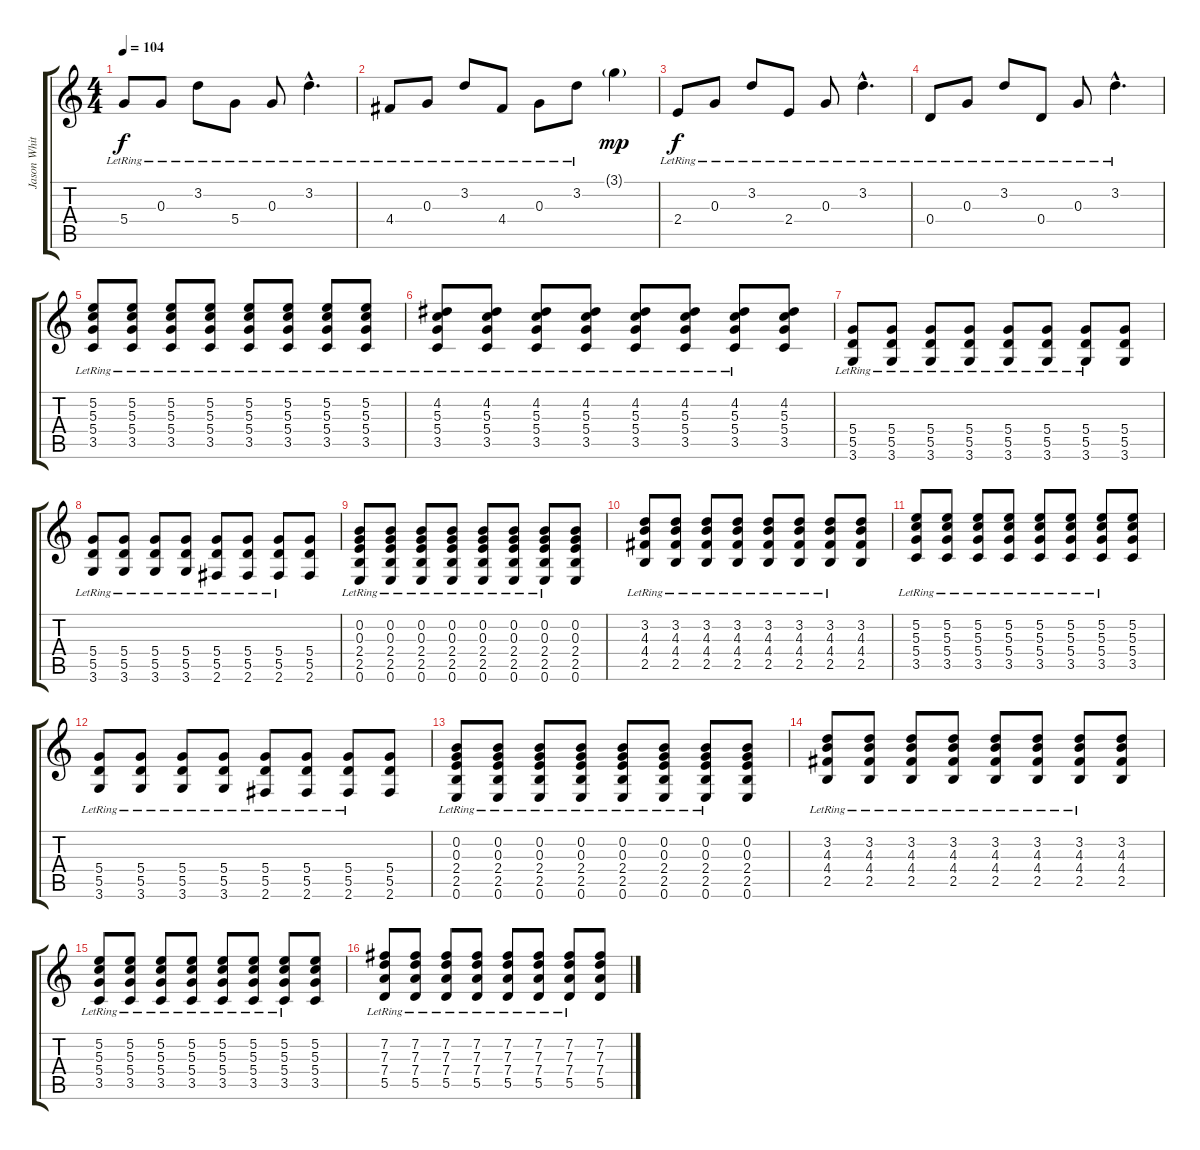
\track ("Jason White Gtr 1" "Jason Whit") {instrument distortionguitar}
\staff {score tabs}
\tuning (E4 B3 G3 D3 A2 E2) {hide}
\ts (4 4)
\tempo 104
\clef g2
\ks c
5.4{lr}.8{dy f instrument distortionguitar} 0.3{lr}.8 3.2{lr}.8 5.4{lr}.8 0.3{lr}.8 3.2{hac lr}.4{d} |
4.4{lr}.8{instrument distortionguitar} 0.3{lr}.8 3.2{lr}.8 4.4{lr}.8 0.3{lr}.8 3.2{lr}.8 3.1{g}.4{dy mp} |
2.4{lr}.8{dy f instrument distortionguitar} 0.3{lr}.8 3.2{lr}.8 2.4{lr}.8 0.3{lr}.8 3.2{hac lr}.4{d} |
0.4{lr}.8{instrument distortionguitar} 0.3{lr}.8 3.2{lr}.8 0.4{lr}.8 0.3{lr}.8 3.2{hac lr}.4{d} |
(5.2{lr} 5.3{lr} 5.4{lr} 3.5{lr}).8{instrument distortionguitar} (5.2{lr} 5.3{lr} 5.4{lr} 3.5{lr}).8 (5.2{lr} 5.3{lr} 5.4{lr} 3.5{lr}).8 (5.2{lr} 5.3{lr} 5.4{lr} 3.5{lr}).8 (5.2{lr} 5.3{lr} 5.4{lr} 3.5{lr}).8 (5.2{lr} 5.3{lr} 5.4{lr} 3.5{lr}).8 (5.2{lr} 5.3{lr} 5.4{lr} 3.5{lr}).8 (5.2{lr} 5.3{lr} 5.4{lr} 3.5{lr}).8 |
(4.2{lr} 5.3{lr} 5.4{lr} 3.5{lr}).8{instrument distortionguitar} (4.2{lr} 5.3{lr} 5.4{lr} 3.5{lr}).8 (4.2{lr} 5.3{lr} 5.4{lr} 3.5{lr}).8 (4.2{lr} 5.3{lr} 5.4{lr} 3.5{lr}).8 (4.2{lr} 5.3{lr} 5.4{lr} 3.5{lr}).8 (4.2{lr} 5.3{lr} 5.4{lr} 3.5{lr}).8 (4.2{lr} 5.3{lr} 5.4{lr} 3.5{lr}).8 (4.2 5.3 5.4 3.5).8 |
(5.4{lr} 5.5{lr} 3.6{lr}).8{instrument distortionguitar} (5.4{lr} 5.5{lr} 3.6{lr}).8 (5.4{lr} 5.5{lr} 3.6{lr}).8 (5.4{lr} 5.5{lr} 3.6{lr}).8 (5.4{lr} 5.5{lr} 3.6{lr}).8 (5.4{lr} 5.5{lr} 3.6{lr}).8 (5.4{lr} 5.5{lr} 3.6{lr}).8 (5.4 5.5 3.6).8 |
(5.4{lr} 5.5{lr} 3.6{lr}).8{instrument distortionguitar} (5.4{lr} 5.5{lr} 3.6{lr}).8 (5.4{lr} 5.5{lr} 3.6{lr}).8 (5.4{lr} 5.5{lr} 3.6{lr}).8 (5.4{lr} 5.5{lr} 2.6{lr}).8 (5.4{lr} 5.5{lr} 2.6{lr}).8 (5.4{lr} 5.5{lr} 2.6{lr}).8 (5.4 5.5 2.6).8 |
(0.2{lr} 0.3{lr} 2.4{lr} 2.5{lr} 0.6{lr}).8{instrument distortionguitar} (0.2{lr} 0.3{lr} 2.4{lr} 2.5{lr} 0.6{lr}).8 (0.2{lr} 0.3{lr} 2.4{lr} 2.5{lr} 0.6{lr}).8 (0.2{lr} 0.3 2.4{lr} 2.5{lr} 0.6{lr}).8 (0.2{lr} 0.3{lr} 2.4{lr} 2.5{lr} 0.6{lr}).8 (0.2{lr} 0.3{lr} 2.4{lr} 2.5{lr} 0.6{lr}).8 (0.2{lr} 0.3{lr} 2.4{lr} 2.5{lr} 0.6{lr}).8 (0.2 0.3 2.4 2.5 0.6).8 |
(3.2{lr} 4.3{lr} 4.4{lr} 2.5{lr}).8{instrument distortionguitar} (3.2{lr} 4.3{lr} 4.4{lr} 2.5{lr}).8 (3.2{lr} 4.3{lr} 4.4{lr} 2.5{lr}).8 (3.2{lr} 4.3{lr} 4.4{lr} 2.5{lr}).8 (3.2{lr} 4.3{lr} 4.4{lr} 2.5{lr}).8 (3.2{lr} 4.3{lr} 4.4{lr} 2.5{lr}).8 (3.2{lr} 4.3{lr} 4.4{lr} 2.5{lr}).8 (3.2 4.3 4.4 2.5).8 |
(5.2{lr} 5.3{lr} 5.4{lr} 3.5{lr}).8{instrument distortionguitar} (5.2{lr} 5.3{lr} 5.4{lr} 3.5{lr}).8 (5.2{lr} 5.3{lr} 5.4{lr} 3.5{lr}).8 (5.2{lr} 5.3{lr} 5.4{lr} 3.5{lr}).8 (5.2{lr} 5.3{lr} 5.4{lr} 3.5{lr}).8 (5.2{lr} 5.3{lr} 5.4{lr} 3.5{lr}).8 (5.2{lr} 5.3{lr} 5.4{lr} 3.5{lr}).8 (5.2 5.3 5.4 3.5).8 |
(5.4{lr} 5.5{lr} 3.6{lr}).8{instrument distortionguitar} (5.4{lr} 5.5{lr} 3.6{lr}).8 (5.4{lr} 5.5{lr} 3.6{lr}).8 (5.4{lr} 5.5{lr} 3.6{lr}).8 (5.4{lr} 5.5{lr} 2.6{lr}).8 (5.4{lr} 5.5{lr} 2.6{lr}).8 (5.4{lr} 5.5{lr} 2.6{lr}).8 (5.4 5.5 2.6).8 |
(0.2{lr} 0.3{lr} 2.4{lr} 2.5{lr} 0.6{lr}).8{instrument distortionguitar} (0.2{lr} 0.3{lr} 2.4{lr} 2.5{lr} 0.6{lr}).8 (0.2{lr} 0.3{lr} 2.4{lr} 2.5{lr} 0.6{lr}).8 (0.2{lr} 0.3 2.4{lr} 2.5{lr} 0.6{lr}).8 (0.2{lr} 0.3{lr} 2.4{lr} 2.5{lr} 0.6{lr}).8 (0.2{lr} 0.3{lr} 2.4{lr} 2.5{lr} 0.6{lr}).8 (0.2{lr} 0.3{lr} 2.4{lr} 2.5{lr} 0.6{lr}).8 (0.2 0.3 2.4 2.5 0.6).8 |
(3.2{lr} 4.3{lr} 4.4{lr} 2.5{lr}).8{instrument distortionguitar} (3.2{lr} 4.3{lr} 4.4{lr} 2.5{lr}).8 (3.2{lr} 4.3{lr} 4.4{lr} 2.5{lr}).8 (3.2{lr} 4.3{lr} 4.4{lr} 2.5{lr}).8 (3.2{lr} 4.3{lr} 4.4{lr} 2.5{lr}).8 (3.2{lr} 4.3{lr} 4.4{lr} 2.5{lr}).8 (3.2{lr} 4.3{lr} 4.4{lr} 2.5{lr}).8 (3.2 4.3 4.4 2.5).8 |
(5.2{lr} 5.3{lr} 5.4{lr} 3.5{lr}).8{instrument distortionguitar} (5.2{lr} 5.3{lr} 5.4{lr} 3.5{lr}).8 (5.2{lr} 5.3{lr} 5.4{lr} 3.5{lr}).8 (5.2{lr} 5.3{lr} 5.4{lr} 3.5{lr}).8 (5.2{lr} 5.3{lr} 5.4{lr} 3.5{lr}).8 (5.2{lr} 5.3{lr} 5.4{lr} 3.5{lr}).8 (5.2{lr} 5.3{lr} 5.4{lr} 3.5{lr}).8 (5.2 5.3 5.4 3.5).8 |
(7.2{lr} 7.3{lr} 7.4{lr} 5.5{lr}).8{instrument distortionguitar} (7.2{lr} 7.3{lr} 7.4{lr} 5.5{lr}).8 (7.2{lr} 7.3{lr} 7.4{lr} 5.5{lr}).8 (7.2{lr} 7.3{lr} 7.4{lr} 5.5{lr}).8 (7.2{lr} 7.3{lr} 7.4{lr} 5.5{lr}).8 (7.2{lr} 7.3{lr} 7.4{lr} 5.5{lr}).8 (7.2{lr} 7.3{lr} 7.4{lr} 5.5{lr}).8 (7.2 7.3 7.4 5.5).8
